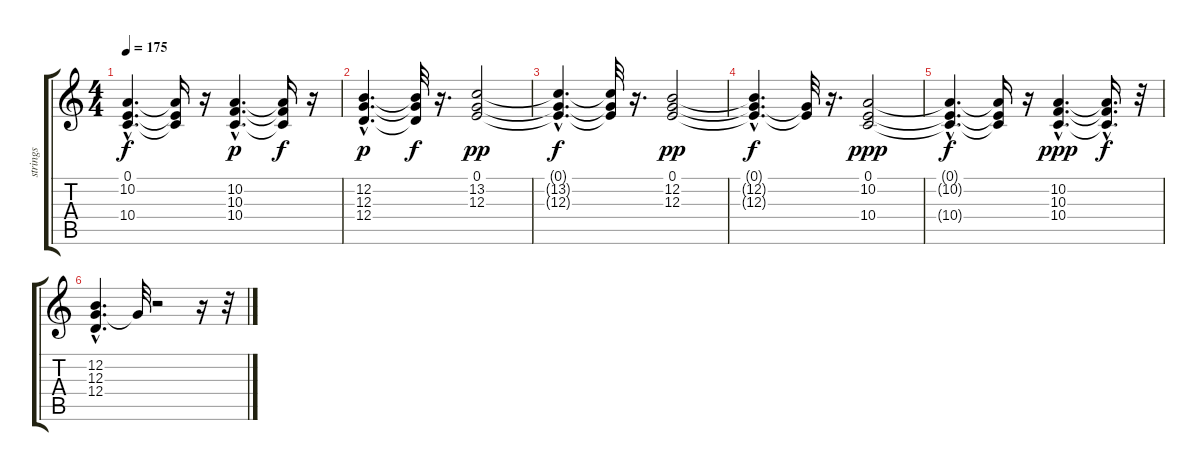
\track ("strings" "strings") {instrument synthstrings1}
\staff {score tabs}
\tuning (E4 B3 G3 D3 A2 E2) {hide}
\ts (4 4)
\tempo 175
\clef g2
\ks c
(0.1{hac t} 10.2{hac t} 10.4{hac t}).4{d dy f} (0.1{t} 10.2{t} 10.4{t}).16 r.16 (10.2{hac} 10.3{hac} 10.4{hac}).4{d dy p} (10.2{t} 10.3{t} 10.4{t}).16{dy f} r.16 |
(12.2{hac} 12.3{hac} 12.4{hac}).4{d dy p} (12.2{t} 12.3{t} 12.4{t}).32{dy f} r.16{d} (0.1 13.2 12.3).2{dy pp} |
(0.1{hac t} 13.2{hac t} 12.3{hac t}).4{d dy f} (0.1{t} 13.2{t} 12.3{t}).32 r.16{d} (0.1 12.2 12.3).2{dy pp} |
(0.1{hac t} 12.2{hac t} 12.3{hac t}).4{d dy f} (0.1{t} 12.3{t}).32 r.16{d} (0.1 10.2 10.4).2{dy ppp} |
(0.1{hac t} 10.2{hac t} 10.4{hac t}).4{d dy f} (0.1{t} 10.2{t} 10.4{t}).16 r.16 (10.2{hac} 10.3{hac} 10.4{hac}).4{d dy ppp} (10.2{hac t} 10.3{hac t} 10.4{t}).16{d dy f} r.32 |
(12.2{hac} 12.3{hac} 12.4{hac}).4{d} 12.3{t}.32 r.2 r.16 r.32
